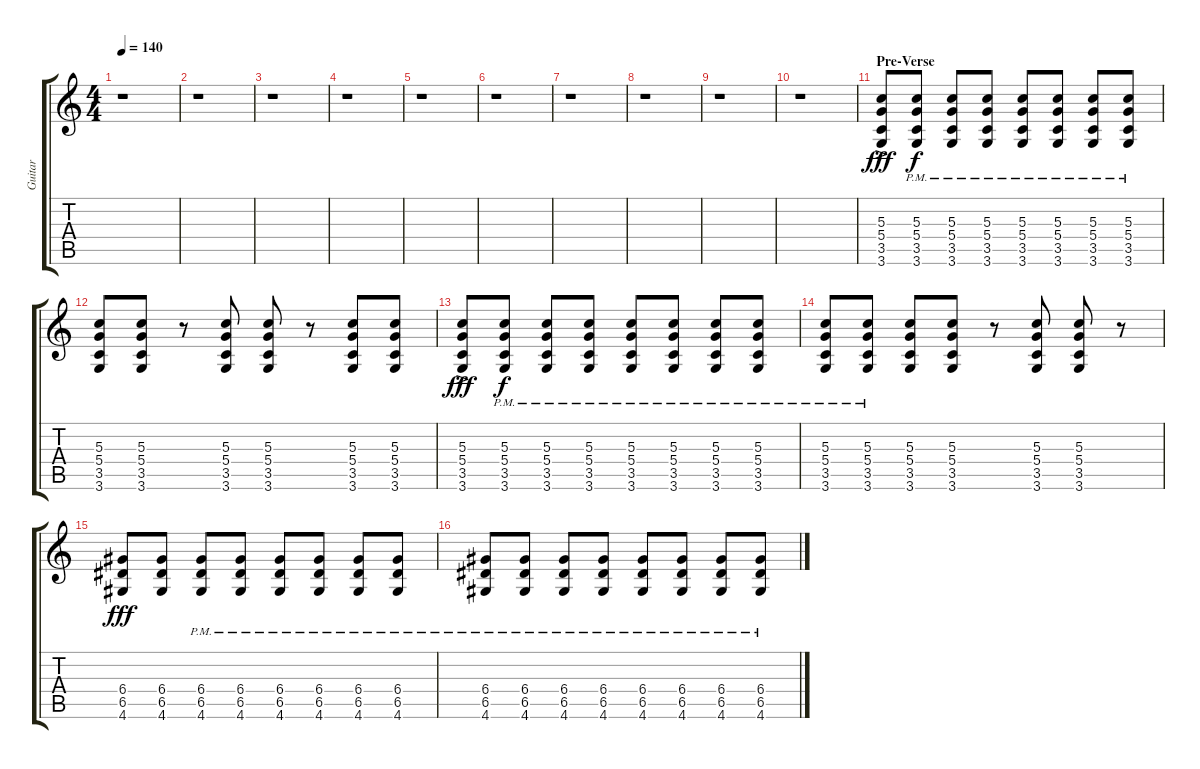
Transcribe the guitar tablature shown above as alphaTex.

\track ("Guitar" "Guitar") {instrument distortionguitar}
\staff {score tabs}
\tuning (E4 B3 G3 D3 A2 E2) {hide}
\ts (4 4)
\tempo 140
\clef g2
\ks c
r.1{dy f} |
r.1 |
r.1 |
r.1 |
r.1 |
r.1 |
r.1 |
r.1 |
r.1 |
r.1 |
\section ("" "Pre-Verse")
(5.3{ac} 5.4{ac} 3.5{ac} 3.6).8{dy fff} (5.3{pm} 5.4{pm} 3.5{pm} 3.6{pm}).8{dy f} (5.3{pm} 5.4{pm} 3.5{pm} 3.6{pm}).8 (5.3{pm} 5.4{pm} 3.5{pm} 3.6{pm}).8 (5.3{pm} 5.4{pm} 3.5{pm} 3.6{pm}).8 (5.3{pm} 5.4{pm} 3.5{pm} 3.6{pm}).8 (5.3{pm} 5.4{pm} 3.5{pm} 3.6{pm}).8 (5.3{pm} 5.4{pm} 3.5{pm} 3.6{pm}).8 |
(5.3 5.4 3.5 3.6).8 (5.3 5.4 3.5 3.6).8 r.8 (5.3 5.4 3.5 3.6).8 (5.3 5.4 3.5 3.6).8 r.8 (5.3 5.4 3.5 3.6).8 (5.3 5.4 3.5 3.6).8 |
(5.3{ac} 5.4{ac} 3.5{ac} 3.6).8{dy fff} (5.3{pm} 5.4{pm} 3.5{pm} 3.6{pm}).8{dy f} (5.3{pm} 5.4{pm} 3.5{pm} 3.6{pm}).8 (5.3{pm} 5.4{pm} 3.5{pm} 3.6{pm}).8 (5.3{pm} 5.4{pm} 3.5{pm} 3.6{pm}).8 (5.3{pm} 5.4{pm} 3.5{pm} 3.6{pm}).8 (5.3{pm} 5.4{pm} 3.5{pm} 3.6{pm}).8 (5.3{pm} 5.4{pm} 3.5{pm} 3.6{pm}).8 |
(5.3{pm} 5.4{pm} 3.5{pm} 3.6{pm}).8 (5.3{pm} 5.4{pm} 3.5{pm} 3.6{pm}).8 (5.3 5.4 3.5 3.6).8 (5.3 5.4 3.5 3.6).8 r.8 (5.3 5.4 3.5 3.6).8 (5.3 5.4 3.5 3.6).8 r.8 |
(6.4 6.5 4.6).8{dy fff} (6.4 6.5 4.6).8 (6.4{pm} 6.5{pm} 4.6{pm}).8 (6.4{pm} 6.5{pm} 4.6{pm}).8 (6.4{pm} 6.5{pm} 4.6{pm}).8 (6.4{pm} 6.5{pm} 4.6{pm}).8 (6.4{pm} 6.5{pm} 4.6{pm}).8 (6.4{pm} 6.5{pm} 4.6{pm}).8 |
(6.4{pm} 6.5{pm} 4.6{pm}).8 (6.4{pm} 6.5{pm} 4.6{pm}).8 (6.4{pm} 6.5{pm} 4.6{pm}).8 (6.4{pm} 6.5{pm} 4.6{pm}).8 (6.4{pm} 6.5{pm} 4.6{pm}).8 (6.4{pm} 6.5{pm} 4.6{pm}).8 (6.4{pm} 6.5{pm} 4.6{pm}).8 (6.4{pm} 6.5{pm} 4.6{pm}).8
